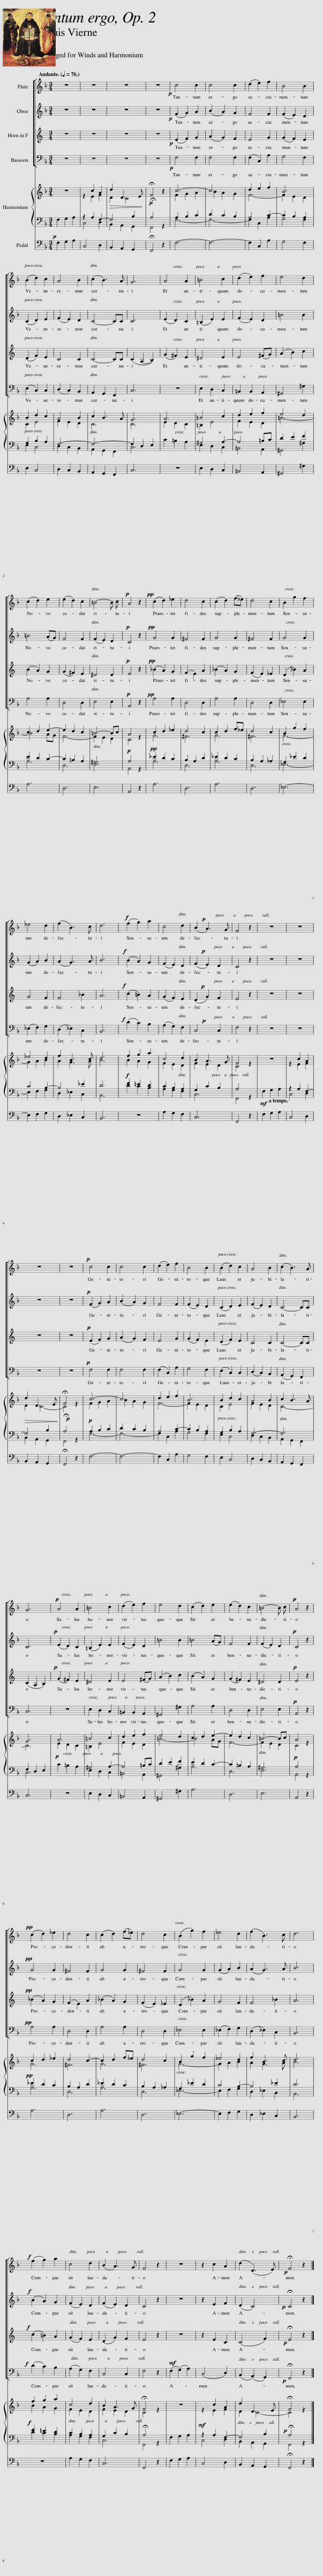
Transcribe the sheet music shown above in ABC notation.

X:1
%%score [ 1 2 3 4 ] { ( 5 7 ) | ( 6 8 ) } 9
L:1/8
Q:1/4=76
M:3/4
I:linebreak $
K:F
V:1 treble
V:2 treble
V:3 treble transpose=-7
V:4 bass
V:5 treble
V:7 treble
V:6 bass
V:8 bass
V:9 bass transpose=-12
V:1
 z6 | z6 | z6 |!p! z6 | c4 c2 | %5
 c4 c2 | (d2 e2) f2 | B4 B2 |$ (B2 d2) c2 | A4 B2 | %10
 (c2 B3) A | G6 | A4 A2 | =B4 c2 | (d2 e2) f2 | %15
 e4 d2 |$ (c2 d2) e2 | (e2 d2) c2 | =B4- B c | A4 z2 | %20
 (c2 d2) _e2 | d4 c2 | (c2 d2) (f_e) | d4 c2 | B2 g2 f2 |$ %25
 _e4 d2 | (f2 B3) c | d6 | (f2 g2) a2 | c4 d2 | %30
 (B2 A3) G | F4 z2 | z6 | z6 |$ z6 | %35
 z6 | c4 c2 | c4 c2 | (d2 e2) f2 | B4 B2 | %40
 (B2 d2) c2 | A4 B2 | (c2 B3) A |$ G6 | A4 A2 | %45
 =B4 c2 | (d2 e2) f2 | e4 d2 | (c2 d2) e2 | (e2 d2) c2 | %50
 =B4- B c | A4 z2 |$ (c2 d2) _e2 | d4 c2 | (c2 d2) (f_e) | %55
 d4 c2 | (B2 g2) f2 | _e4 d2 | (f2 B3) c | d6 |$ %60
 (f2 g2) a2 | c4 d2 | (B2 A3) G | F4 z2 | z6 | %65
 z2 c2 A2 | (d2 (D3) E) |[Q:1/4=51] !fermata!F4 z2 |] %68
V:2
 z6 | z6 | z6 |!p! z6 | (F2 G2) A2 | %5
 (B2 A2) G2 | F4 F2 | (F2 E2) D2 |$ (C2 D2) E2 | (F2 E2) D2 | %10
 C4- CC | C6 | (E2 D2) C2 | (=B,2 E2) E2 | (F2 E2) D2 | %15
 =B4 B2 |$ =B4 (AG) | F4 F2 | (F2 E2) D2 | C4 z2 | %20
 G4 G2 | ^F4 F2 | G4 G2 | ^F4 F2 | G4 G2 |$ %25
 (G2 A2) B2 | (A2 G3) A | B6 | (B2 A2) G2 | (F2 E2) D2 | %30
 (F2 E2) D2 | C4 z2 | z6 | z6 |$ z6 | %35
 z6 | (F2 G2) A2 | (B2 A2) G2 | F4 F2 | (F2 E2) D2 | %40
 (C2 D2) E2 | (F2 E2) D2 | C4- CC |$ C6 | (E2 D2) C2 | %45
 (=B,2 E2) E2 | (F2 E2) D2 | =B4 B2 | =B4 (AG) | F4 F2 | %50
 (F2 E2) D2 | C4 z2 |$ G4 G2 | ^F4 F2 | G4 G2 | %55
 ^F4 F2 | G4 G2 | (G2 A2) B2 | (A2 G3) A | B6 |$ %60
 (B2 A2) G2 | (F2 E2) D2 | (F2 E2) D2 | C4 z2 | z6 | %65
 z2 E2 F2 | (D2 C4) | !fermata!C4 z2 |] %68
V:3
[K:C] z6 | z6 | z6 |!p! z6 | (E2 F2) G2 | %5
 (A2 G2) F2 | E4 G2 | (G2 F2) E2 |$ (D2 F2) E2 | C4 C2 | %10
 C4- CC | (C2 (A,2 B,2)) | (G2 ^F2) E2 | ^D4 E2 | E4 (^FG) | %15
 (A2 B2) c2 |$ (B2 A2) G2 | (G2 ^F2) E2 | ^D4 D2 | E4 z2 | %20
 (_B2 A2) G2 | (F2 E2) A2 | (_B2 A2) G2 | (F2 E2) _E2 | (D2 _B2) A2 |$ %25
 G4 F2 | F4 _B2 | A6 | (c2 =B2) A2 | (G2 F2) E2 | %30
 (D2 G2) F2 | E4 z2 | z6 | z6 |$ z6 | %35
 z6 | (E2 F2) G2 | (A2 G2) F2 | E4 G2 | (G2 F2) E2 | %40
 (D2 F2) E2 | C4 C2 | C4- CC |$ (C2 A,2 B,2) | (G2 ^F2) E2 | %45
 ^D4 E2 | E4 (^FG) | (A2 B2) c2 | (B2 A2) G2 | (G2 ^F2) E2 | %50
 ^D4 D2 | E4 z2 |$ (_B2 A2) G2 | (F2 E2) A2 | (_B2 A2) G2 | %55
 (F2 E2) _E2 | (D2 _B2) A2 | G4 F2 | F4 _B2 | A6 |$ %60
 (c2 =B2) A2 | (G2 F2) E2 | (D2 G2) F2 | E4 z2 | z6 | %65
 z2 E2 C2 | (C4 F2) | !fermata!E4 z2 |] %68
V:4
 z6 | z6 | z6 |!p! z6 | F,4 F,2 | %5
 F,4 F,2 | (F,2 C,2) A,2 | G,4 F,2 |$ (E,2 C,2) C,2 | (D,2 C,2) B,,2 | %10
 A,,2 G,,2 F,,2 | C,6 | z6 | E,2 D,2 C,2 | =B,,2 B,,2 A,,2 | %15
 ^G,,4 ^G,2 |$ A,4 A,2 | D,4 D,2 | E,4 E,2 | A,,4 z2 | %20
 A,4 A,2 | D,4 D,2 | A,4 A,2 | D,4 D,2 | _E,4 E,2 |$ %25
 (_E,2 F,2) G,2 | (D,2 _E,2) C,2 | B,,6 | (D2 C2) B,2 | (A,2 G,2) F,2 | %30
 C,4 C,2 | F,4 z2 | z6 | z6 |$ z6 | %35
 z6 | F,4 F,2 | F,4 F,2 | (F,2 C,2) A,2 | G,4 F,2 | %40
 (E,2 C,2) C,2 | (D,2 C,2) B,,2 | (A,,2 G,,2) F,,2 |$ C,6 | z6 | %45
 E,2 D,2 C,2 | =B,,2 B,,2 A,,2 | ^G,,4 ^G,2 | A,4 A,2 | D,4 D,2 | %50
 E,4 E,2 | A,,4 z2 |$ A,4 A,2 | D,4 D,2 | A,4 A,2 | %55
 D,4 D,2 | _E,4 E,2 | (_E,2 F,2) G,2 | (D,2 _E,2) C,2 | B,,6 |$ %60
 (D2 C2) B,2 | (A,2 G,2) F,2 | C,4 C,2 | F,4 z2 | (F,2 (G,2) A,2) | %65
 (C,4 D,2) | (B,,2 (A,,2) G,,2) | !fermata!F,,4 z2 |] %68
V:5
!p! z6 | z2 c2 A2 |!>(! d2 D3 E!>)! | !fermata!F4 z2 | c6- | %5
 c6 | d2 e2 f2 | B6 |$ B2 d2 c2 | A4 B2 | %10
 c2 B3 A | G6 | A6 | =B4 c2 | d2 e2 f2 | %15
 e4 d2 |$ c2 d2 e2- | e2 d2 c2 | =B4- Bc | A4 z2 | %20
 c2 d2 _e2 | d4 c2 | c2 d2 f_e | d4 c2 | B2 g2 f2 |$ %25
 _e4 d2 | f2 B3 c | d6 | f2 g2 a2 | c4 d2 | %30
 B2 A3 G | F4 z2 | z6 | z2 c2 A2 |$ d2 D3 E | %35
 !fermata!F4 z2 | c6- | c6 | d2 e2 f2 | B6 | %40
 B2 d2 c2 | A4 B2 | c2 B3 A |$ G6 | A6 | %45
 =B4 c2 | d2 e2 f2 | e4 d2 | c2 d2 e2- | e2 d2 c2 | %50
 =B4- Bc | A4 z2 |$ c2 d2 _e2 | d4 c2- | c2 d2 f_e | %55
 d4 c2 | B2 g2 f2 | _e4 d2 | f2 B3 c | d6 |$ %60
 f2 g2 a2 | c4 d2 | B2 A3 G | !fermata!F4 z2 | z6 | %65
 z2 c2 A2 | d2 D3 E | !fermata!F4 z2 |] %68
V:6
 F,2 G,2 A,2 | z2 A,2 F,2- | F,4 B,2 | !fermata!A,4 z2 | A,2 B,2 C2 | %5
 D2 C2 B,2 | A,4 C2- | C2 B,2 A,2 |$ G,2 B,2 A,2 | F,6- | %10
 F,6- | F,2 D,2 E,2 | C2 =B,2 A,2 | ^G,4 A,2- | A,4 =B,C | %15
 D2 E2 F2 |$ E2 D2 C2- | C2 =B,2 A,2 | ^G,6 | A,4 z2 | %20
 _E2 D2 C2 | B,2 A,2 D2 | _E2 D2 C2 | B,2 A,2 _A,2 | G,2 _E2 D2 |$ %25
 C4 B,2- | B,4 _E2 | D6 | F2 =E2 D2 | C2 B,2 A,2 | %30
 G,2 C2 B,2 | A,4 z2 | F,2 G,2 A,2 | z2 A,2 F,2- |$!>(! F,4 B,2!>)! | %35
 !fermata!A,4 z2 | A,2 B,2 C2 | D2 C2 B,2 | A,4 C2- | C2 B,2 A,2 | %40
 G,2 B,2 A,2 | F,6- | F,6 |$ F,2 D,2 E,2 | C2 =B,2 A,2 | %45
 ^G,4 A,2- | A,4 =B,C | D2 E2 F2 | E2 D2 C2- | C2 =B,2 A,2 | %50
 ^G,6 | A,4 z2 |$ _E2 D2 C2 | B,2 A,2 D2 | _E2 D2 C2 | %55
 B,2 A,2 _A,2 | G,2 _E2 D2 | C4 B,2- | B,4 _E2 | D6 |$ %60
 F2 =E2 D2 | C2 B,2 A,2 | G,2 C2 B,2 | !fermata!A,4 z2 | F,2 G,2 A,2 | %65
 z2 A,2 F,2- | F,4 B,2 | !fermata!A,4 z2 |] %68
V:7
 x6 | x2 E2 F2 | D2 C4 | x6 | F2 G2 A2 | %5
 B2 A2 G2 | F6- | F2 E2 D2 |$ C2 E4 | F2 E2 D2 | %10
 C6 | C6 | E2 D2 C2 | =B,2 E4 | F2 E2 D2 | %15
 =B6- |$ B4 AG | F6- | F2 E2 D2 | C4 x2 | %20
 G6 | ^F6 | G6 | ^F6 | G6- |$ %25
 G2 A2 B2 | A2 G3 A | B6 | B2 A2 G2 | F2 E2 D2 | %30
 F2 E2 D2 | C4 x2 | x6 | x2 E2 F2 |$ D2 C4- | %35
 C4 x2 | F2 G2 A2 | B2 A2 G2 | F6- | F2 E2 D2 | %40
 C2 E4 | F2 E2 D2 | C6- |$ C6 | E2 D2 C2 | %45
 =B,2 E4 | F2 E2 D2 | =B6- | B4 AG | F6- | %50
 F2 E2 D2 | C4 x2 |$ G6 | ^F6 | G6 | %55
 ^F6 | G6- | G2 A2 B2 | A2 G3 A | B6 |$ %60
 B2 A2 G2 | F2 E2 D2 | F2 E2 D2 | C4 x2 | x6 | %65
 x2 E2 F2 | D2 C4- | C4 x2 |] %68
V:8
 x6 | C,4 D,2 | B,,2 A,,2 G,,2 | F,,4 x2 | F,6- | %5
 F,6- | F,2 C,2 A,2 | G,4 F,2 |$ E,2 C,4 | D,2 C,2 B,,2 | %10
 A,,2 G,,2 F,,2 | C,6 | x6 | E,2 D,2 C,2 | =B,,4 A,,2 | %15
 ^G,,4 ^G,2 |$ A,6 | D,6 | E,6 | A,,4 x2 | %20
 A,6 | D,6 | A,6 | D,6 | _E,6- |$ %25
 E,2 F,2 G,2 | D,2 _E,2 C,2 | B,,6 | D2 C2 B,2 | A,2 G,2 F,2 | %30
 C,6 | F,,4 x2 | x6 | C,4 D,2 |$ B,,2 A,,2 G,,2 | %35
 F,,4 x2 | F,6- | F,6- | F,2 C,2 A,2 | G,4 F,2 | %40
 E,2 C,4 | D,2 C,2 B,,2 | A,,2 G,,2 F,,2 |$ C,6 | x6 | %45
 E,2 D,2 C,2 | =B,,4 A,,2 | ^G,,4 ^G,2 | A,6 | D,6 | %50
 E,6 | A,,4 x2 |$ A,6 | D,6 | A,6 | %55
 D,6 | _E,6- | E,2 F,2 G,2 | D,2 _E,2 C,2 | B,,6 |$ %60
 D2 C2 B,2 | A,2 G,2 F,2 | C,6 | F,,4 x2 | x6 | %65
 C,4 D,2 | B,,2 A,,2 G,,2 | F,,4 x2 |] %68
V:9
!p! F,2 G,2 A,2 | C,4 D,2 | B,,2 A,,2 G,,2 | !fermata!F,,4 z2 | F,6- | %5
 F,6- | F,2 C,2 A,2 | G,4 F,2 |$ E,2 C,4 | D,2 C,2 B,,2 | %10
 A,,2 G,,2 F,,2 | C,6 | z6 | E,2 D,2 C,2 | =B,,4 A,,2 | %15
 ^G,,4 ^G,2 |$ A,6 | D,6 | E,6 | A,,4 z2 | %20
 A,6 | D,6 | A,6 | D,6 | _E,6- |$ %25
 E,2 F,2 G,2 | D,2 _E,2 C,2 | B,,6 | z6 | A,2 G,2 F,2 | %30
 C,6 | F,,4 z2 | F,2 G,2 A,2 | C,4 D,2 |$ B,,2 A,,2 G,,2 | %35
 !fermata!F,,4 z2 | F,6- | F,6- | F,2 C,2 A,2 | G,4 F,2 | %40
 E,2 C,4 | D,2 C,2 B,,2 | A,,2 G,,2 F,,2 |$ C,6 | z6 | %45
 E,2 D,2 C,2 | =B,,4 A,,2 | ^G,,4 ^G,2 | A,6 | D,6 | %50
 E,6 | A,,4 z2 |$ A,6 | D,6 | A,6 | %55
 D,6 | _E,6- | E,2 F,2 G,2 | D,2 _E,2 C,2 | B,,6 |$ %60
 z6 | A,2 G,2 F,2 | C,6 | F,,4 z2 | F,2 G,2 A,2 | %65
 C,4 D,2 | B,,2 A,,2 G,,2 | !fermata!F,,4 z2 |] %68
